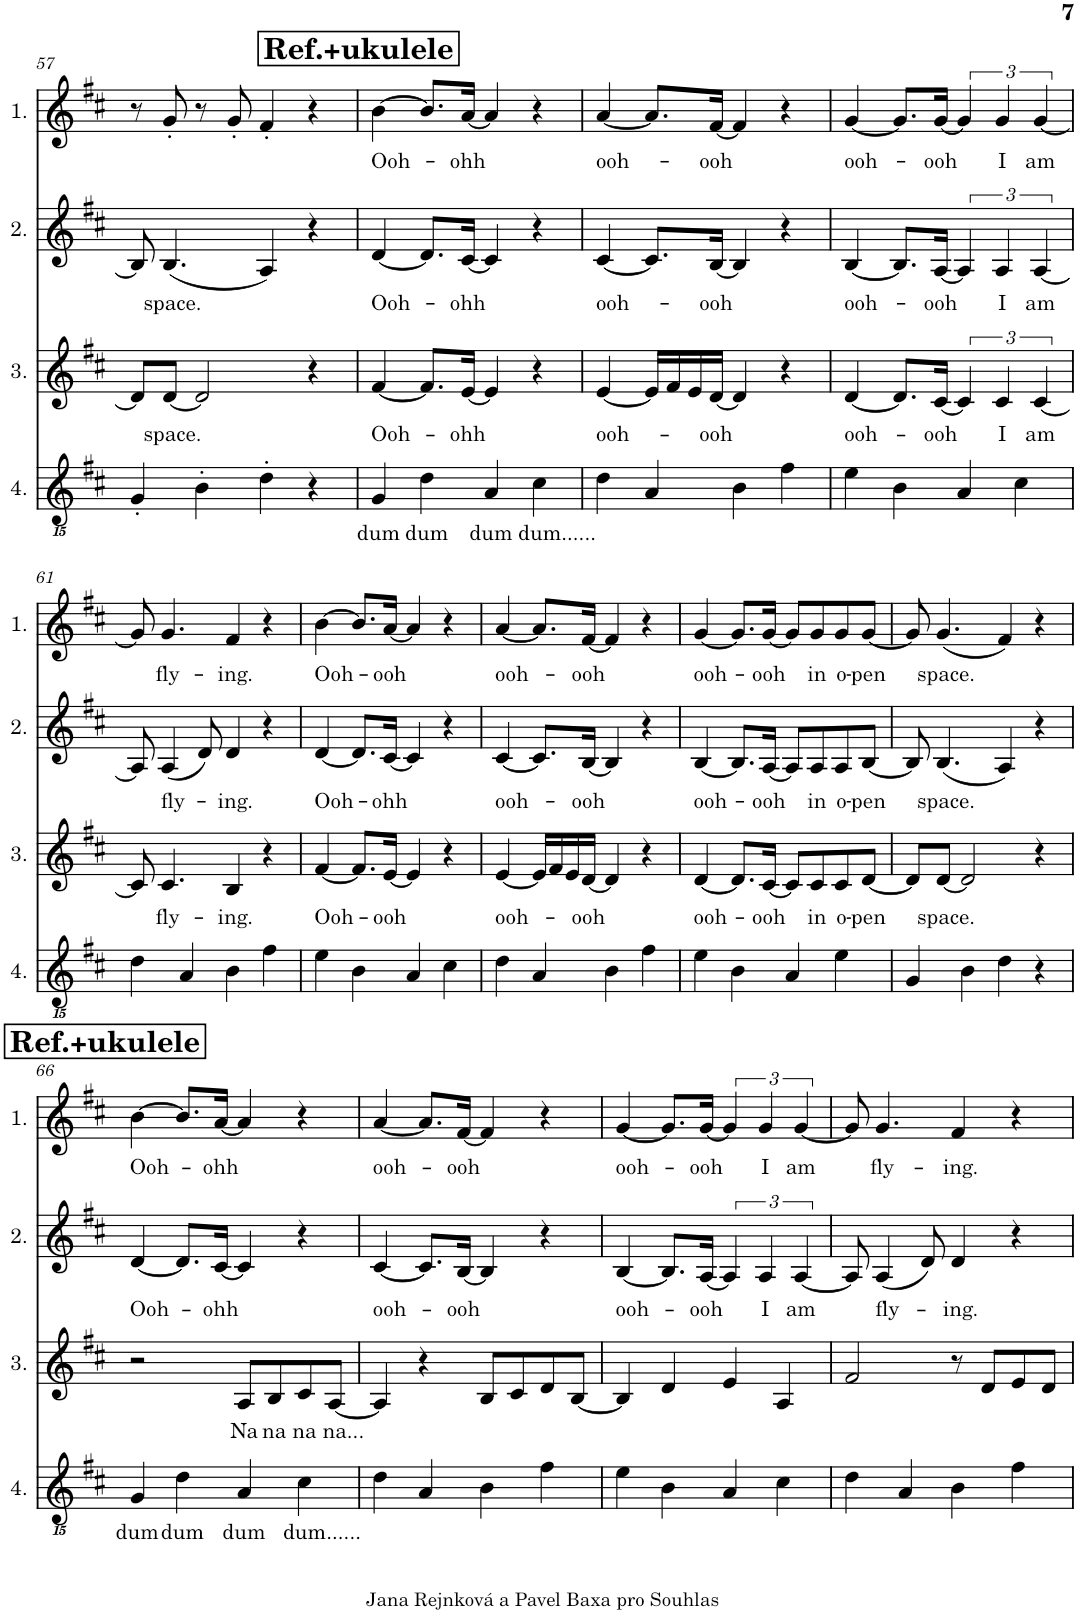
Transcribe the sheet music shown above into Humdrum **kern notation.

**kern	**text	**kern	**text	**kern	**text	**kern	**text
*part4	*part4	*part3	*part3	*part2	*part2	*part1	*part1
*staff4	*staff4	*staff3	*staff3	*staff2	*staff2	*staff1	*staff1
*I"4.	*	*I"3.	*	*I"2.	*	*I"1.	*
!!LO:PB:g=z
*clefGvv2	*	*clefG2	*	*clefG2	*	*clefG2	*
*k[f#c#]	*	*k[f#c#]	*	*k[f#c#]	*	*k[f#c#]	*
*M4/4	*	*M4/4	*	*M4/4	*	*M4/4	*
=57	=57	=57	=57	=57	=57	=57	=57
4GG'/	.	8d/L]	.	8B/]	.	8r	.
!	!	!	!LO:LY:b	!	!LO:LY:b	!	!
.	.	[8d/J	space.	(4.B/	space.	8g'/	.
4BB'\	.	2d/]	.	.	.	8r	.
.	.	.	.	.	.	8g'/	.
4D'\	.	.	.	4A/)	.	4f#'/	.
4r	.	4r	.	4r	.	4r	.
!!LO:REH:place=s1:a:B:cj:fs=14:t=Ref.+ukulele
=58	=58	=58	=58	=58	=58	=58	=58
!	!LO:LY:b	!	!LO:LY:b	!	!LO:LY:b	!	!LO:LY:b
4GG/	dum	[4f#/	Ooh-	[4d/	Ooh-	[4b\	Ooh-
!	!LO:LY:b	!	!	!	!	!	!
4D\	dum	8.f#/L]	.	8.d/L]	.	8.b/L]	.
!	!	!	!LO:LY:b	!	!LO:LY:b	!	!LO:LY:b
.	.	[16e/Jk	-ohh	[16c#/Jk	-ohh	[16a/Jk	-ohh
!	!LO:LY:b	!	!	!	!	!	!
4AA/	dum	4e/]	.	4c#/]	.	4a/]	.
!	!LO:LY:b	!	!	!	!	!	!
4C#\	dum......	4r	.	4r	.	4r	.
=59	=59	=59	=59	=59	=59	=59	=59
!	!	!	!LO:LY:b	!	!LO:LY:b	!	!LO:LY:b
4D\	.	[4e/	ooh-	[4c#/	ooh-	[4a/	ooh-
4AA/	.	16e/LL]	.	8.c#/L]	.	8.a/L]	.
.	.	16f#/	.	.	.	.	.
.	.	16e/	.	.	.	.	.
!	!	!	!LO:LY:b	!	!LO:LY:b	!	!LO:LY:b
.	.	[16d/JJ	-ooh	[16B/Jk	-ooh	[16f#/Jk	-ooh
4BB\	.	4d/]	.	4B/]	.	4f#/]	.
4F#\	.	4r	.	4r	.	4r	.
=60	=60	=60	=60	=60	=60	=60	=60
!	!	!	!LO:LY:b	!	!LO:LY:b	!	!LO:LY:b
4E\	.	[4d/	ooh-	[4B/	ooh-	[4g/	ooh-
4BB\	.	8.d/L]	.	8.B/L]	.	8.g/L]	.
!	!	!	!LO:LY:b	!	!LO:LY:b	!	!LO:LY:b
.	.	[16c#/Jk	-ooh	[16A/Jk	-ooh	[16g/Jk	-ooh
4AA/	.	6c#/]	.	6A/]	.	6g/]	.
!	!	!	!LO:LY:b	!	!LO:LY:b	!	!LO:LY:b
.	.	6c#/	I	6A/	I	6g/	I
4C#\	.	.	.	.	.	.	.
!	!	!	!LO:LY:b	!	!LO:LY:b	!	!LO:LY:b
.	.	[6c#/	am	[6A/	am	[6g/	am
!!LO:LB:g=z
=61	=61	=61	=61	=61	=61	=61	=61
4D\	.	8c#/]	.	8A/]	.	8g/]	.
!	!	!	!LO:LY:b	!	!LO:LY:b	!	!LO:LY:b
.	.	4.c#/	fly-	(4A/	fly-	4.g/	fly-
4AA/	.	.	.	.	.	.	.
.	.	.	.	8d/)	.	.	.
!	!	!	!LO:LY:b	!	!LO:LY:b	!	!LO:LY:b
4BB\	.	4B/	-ing.	4d/	-ing.	4f#/	-ing.
4F#\	.	4r	.	4r	.	4r	.
=62	=62	=62	=62	=62	=62	=62	=62
!	!	!	!LO:LY:b	!	!LO:LY:b	!	!LO:LY:b
4E\	.	[4f#/	Ooh-	[4d/	Ooh-	[4b\	Ooh-
4BB\	.	8.f#/L]	.	8.d/L]	.	8.b/L]	.
!	!	!	!LO:LY:b	!	!LO:LY:b	!	!LO:LY:b
.	.	[16e/Jk	-ooh	[16c#/Jk	-ohh	[16a/Jk	-ooh
4AA/	.	4e/]	.	4c#/]	.	4a/]	.
4C#\	.	4r	.	4r	.	4r	.
=63	=63	=63	=63	=63	=63	=63	=63
!	!	!	!LO:LY:b	!	!LO:LY:b	!	!LO:LY:b
4D\	.	[4e/	ooh-	[4c#/	ooh-	[4a/	ooh-
4AA/	.	16e/LL]	.	8.c#/L]	.	8.a/L]	.
.	.	16f#/	.	.	.	.	.
.	.	16e/	.	.	.	.	.
!	!	!	!LO:LY:b	!	!LO:LY:b	!	!LO:LY:b
.	.	[16d/JJ	-ooh	[16B/Jk	-ooh	[16f#/Jk	-ooh
4BB\	.	4d/]	.	4B/]	.	4f#/]	.
4F#\	.	4r	.	4r	.	4r	.
=64	=64	=64	=64	=64	=64	=64	=64
!	!	!	!LO:LY:b	!	!LO:LY:b	!	!LO:LY:b
4E\	.	[4d/	ooh-	[4B/	ooh-	[4g/	ooh-
4BB\	.	8.d/L]	.	8.B/L]	.	8.g/L]	.
!	!	!	!LO:LY:b	!	!LO:LY:b	!	!LO:LY:b
.	.	[16c#/Jk	-ooh	[16A/Jk	-ooh	[16g/Jk	-ooh
4AA/	.	8c#/L]	.	8A/L]	.	8g/L]	.
!	!	!	!LO:LY:b	!	!LO:LY:b	!	!LO:LY:b
.	.	8c#/	in	8A/	in	8g/	in
!	!	!	!LO:LY:b	!	!LO:LY:b	!	!LO:LY:b
4E\	.	8c#/	o-	8A/	o-	8g/	o-
!	!	!	!LO:LY:b	!	!LO:LY:b	!	!LO:LY:b
.	.	[8d/J	-pen	[8B/J	-pen	[8g/J	-pen
=65	=65	=65	=65	=65	=65	=65	=65
4GG/	.	8d/L]	.	8B/]	.	8g/]	.
!	!	!	!LO:LY:b	!	!LO:LY:b	!	!LO:LY:b
.	.	[8d/J	space.	(4.B/	space.	(4.g/	space.
4BB\	.	2d/]	.	.	.	.	.
4D\	.	.	.	4A/)	.	4f#/)	.
4r	.	4r	.	4r	.	4r	.
!!LO:LB:g=z
!!LO:REH:place=s1:a:B:cj:fs=14:t=Ref.+ukulele
=66	=66	=66	=66	=66	=66	=66	=66
!	!LO:LY:b	!	!	!	!LO:LY:b	!	!LO:LY:b
4GG/	dum	2r	.	[4d/	Ooh-	[4b\	Ooh-
!	!LO:LY:b	!	!	!	!	!	!
4D\	dum	.	.	8.d/L]	.	8.b/L]	.
!	!	!	!	!	!LO:LY:b	!	!LO:LY:b
.	.	.	.	[16c#/Jk	-ohh	[16a/Jk	-ohh
!	!LO:LY:b	!	!LO:LY:b	!	!	!	!
4AA/	dum	8A/L	Na	4c#/]	.	4a/]	.
!	!	!	!LO:LY:b	!	!	!	!
.	.	8B/	na	.	.	.	.
!	!LO:LY:b	!	!LO:LY:b	!	!	!	!
4C#\	dum......	8c#/	na	4r	.	4r	.
!	!	!	!LO:LY:b	!	!	!	!
.	.	[8A/J	na...	.	.	.	.
=67	=67	=67	=67	=67	=67	=67	=67
!	!	!	!	!	!LO:LY:b	!	!LO:LY:b
4D\	.	4A/]	.	[4c#/	ooh-	[4a/	ooh-
4AA/	.	4r	.	8.c#/L]	.	8.a/L]	.
!	!	!	!	!	!LO:LY:b	!	!LO:LY:b
.	.	.	.	[16B/Jk	-ooh	[16f#/Jk	-ooh
4BB\	.	8B/L	.	4B/]	.	4f#/]	.
.	.	8c#/	.	.	.	.	.
4F#\	.	8d/	.	4r	.	4r	.
.	.	[8B/J	.	.	.	.	.
=68	=68	=68	=68	=68	=68	=68	=68
!	!	!	!	!	!LO:LY:b	!	!LO:LY:b
4E\	.	4B/]	.	[4B/	ooh-	[4g/	ooh-
4BB\	.	4d/	.	8.B/L]	.	8.g/L]	.
!	!	!	!	!	!LO:LY:b	!	!LO:LY:b
.	.	.	.	[16A/Jk	-ooh	[16g/Jk	-ooh
4AA/	.	4e/	.	6A/]	.	6g/]	.
!	!	!	!	!	!LO:LY:b	!	!LO:LY:b
.	.	.	.	6A/	I	6g/	I
4C#\	.	4A/	.	.	.	.	.
!	!	!	!	!	!LO:LY:b	!	!LO:LY:b
.	.	.	.	[6A/	am	[6g/	am
=69	=69	=69	=69	=69	=69	=69	=69
4D\	.	2f#/	.	8A/]	.	8g/]	.
!	!	!	!	!	!LO:LY:b	!	!LO:LY:b
.	.	.	.	(4A/	fly-	4.g/	fly-
4AA/	.	.	.	.	.	.	.
.	.	.	.	8d/)	.	.	.
!	!	!	!	!	!LO:LY:b	!	!LO:LY:b
4BB\	.	8r	.	4d/	-ing.	4f#/	-ing.
.	.	8d/L	.	.	.	.	.
4F#\	.	8e/	.	4r	.	4r	.
.	.	8d/J	.	.	.	.	.
=	=	=	=	=	=	=	=
*-	*-	*-	*-	*-	*-	*-	*-
